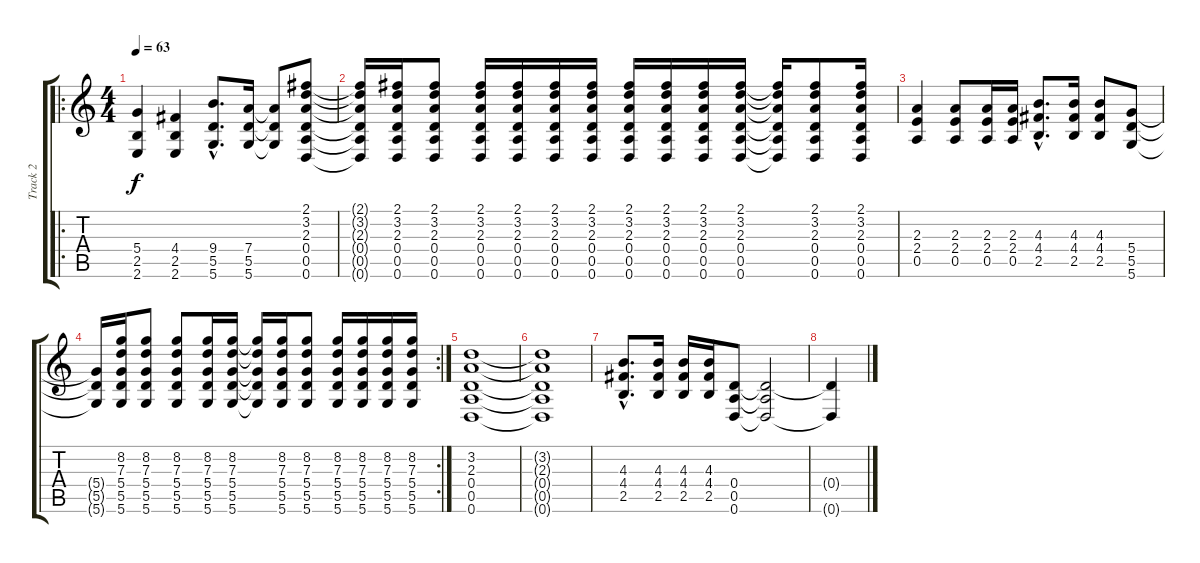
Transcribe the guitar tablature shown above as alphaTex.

\track ("Track 2" "Track 2") {instrument electricguitarclean}
\staff {score tabs}
\tuning (E4 B3 G3 D3 A2 D2) {hide}
\ro
\ts (4 4)
\tempo 63
\clef g2
\ks c
(5.4 2.5 2.6).4{dy f} (4.4 2.5 2.6).4 (9.4{hac} 5.5{hac} 5.6{hac}).8{d} (7.4 5.5 5.6).16 (7.4{t} 5.5{t} 5.6{t}).8 (2.1 3.2 2.3 0.4 0.5 0.6).8 |
(2.1{t} 3.2{t} 2.3{t} 0.4{t} 0.5{t} 0.6{t}).16 (2.1 3.2 2.3 0.4 0.5 0.6).16 (2.1 3.2 2.3 0.4 0.5 0.6).8 (2.1 3.2 2.3 0.4 0.5 0.6).16 (2.1 3.2 2.3 0.4 0.5 0.6).16 (2.1 3.2 2.3 0.4 0.5 0.6).16 (2.1 3.2 2.3 0.4 0.5 0.6).16 (2.1 3.2 2.3 0.4 0.5 0.6).16 (2.1 3.2 2.3 0.4 0.5 0.6).16 (2.1 3.2 2.3 0.4 0.5 0.6).16 (2.1 3.2 2.3 0.4 0.5 0.6).16 (2.1{t} 3.2{t} 2.3{t} 0.4{t} 0.5{t} 0.6{t}).16 (2.1 3.2 2.3 0.4 0.5 0.6).8 (2.1 3.2 2.3 0.4 0.5 0.6).16 |
(2.3 2.4 0.5).4 (2.3 2.4 0.5).8 (2.3 2.4 0.5).16 (2.3 2.4 0.5).16 (4.3{hac} 4.4{hac} 2.5{hac}).8{d} (4.3 4.4 2.5).16 (4.3 4.4 2.5).8 (5.4 5.5 5.6).8 |
\rc 2
(5.4{t} 5.5{t} 5.6{t}).16 (8.2 7.3 5.4 5.5 5.6).16 (8.2 7.3 5.4 5.5 5.6).8 (8.2 7.3 5.4 5.5 5.6).8 (8.2 7.3 5.4 5.5 5.6).16 (8.2 7.3 5.4 5.5 5.6).16 (8.2{t} 7.3{t} 5.4{t} 5.5{t} 5.6{t}).16 (8.2 7.3 5.4 5.5 5.6).16 (8.2 7.3 5.4 5.5 5.6).8 (8.2 7.3 5.4 5.5 5.6).16 (8.2 7.3 5.4 5.5 5.6).16 (8.2 7.3 5.4 5.5 5.6).16 (8.2 7.3 5.4 5.5 5.6).16 |
(3.2 2.3 0.4 0.5 0.6).1 |
(3.2{t} 2.3{t} 0.4{t} 0.5{t} 0.6{t}).1 |
(4.3{hac} 4.4{hac} 2.5{hac}).8{d} (4.3 4.4 2.5).16 (4.3 4.4 2.5).16 (4.3 4.4 2.5).16 (0.4 0.5 0.6).8 (0.4{t} 0.5{t} 0.6{t}).2 |
(0.4{t} 0.6{t}).4
